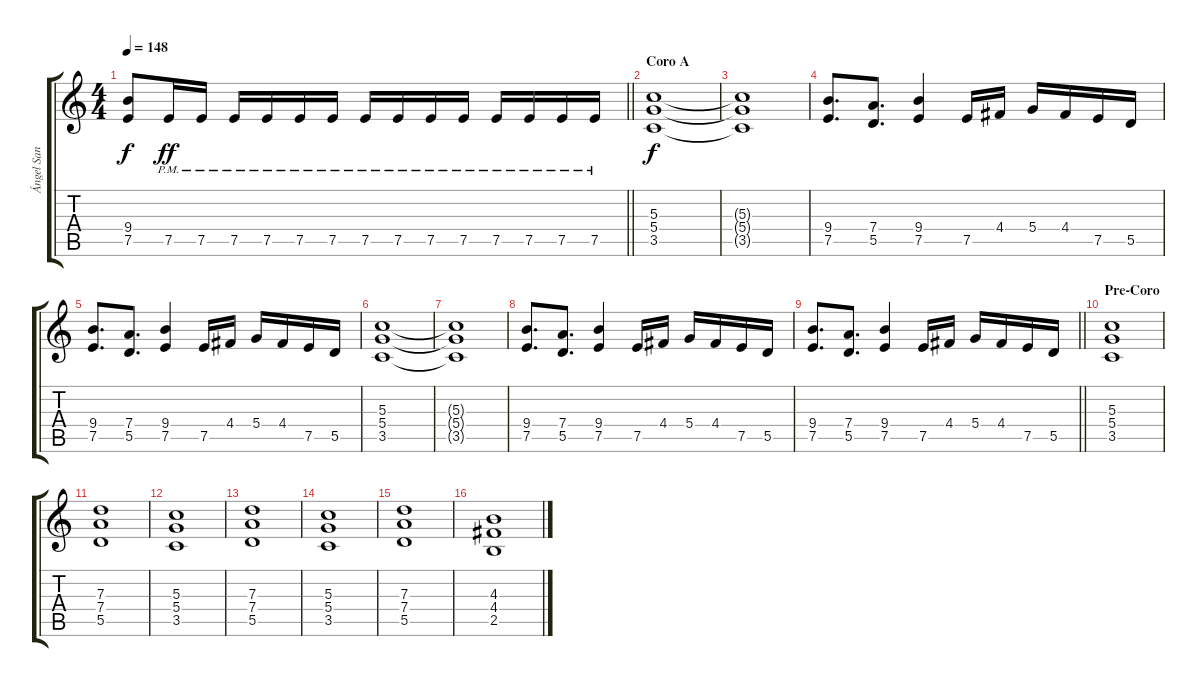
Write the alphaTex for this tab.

\track ("Ángel San Juan" "Ángel San ") {instrument overdrivenguitar}
\staff {score tabs}
\tuning (E4 B3 G3 D3 A2 E2) {hide}
\ts (4 4)
\tempo 148
\clef g2
\barLineRight lightlight
\ks c
(9.4 7.5).8{dy f} 7.5{pm}.16{dy ff} 7.5{pm}.16 7.5{pm}.16 7.5{pm}.16 7.5{pm}.16 7.5{pm}.16 7.5{pm}.16 7.5{pm}.16 7.5{pm}.16 7.5{pm}.16 7.5{pm}.16 7.5{pm}.16 7.5{pm}.16 7.5{pm}.16 |
\section ("" "Coro A")
(5.3 5.4 3.5).1{dy f} |
(5.3{t} 5.4{t} 3.5{t}).1 |
(9.4 7.5).8{d} (7.4 5.5).8{d} (9.4 7.5).4 7.5.16 4.4.16 5.4.16 4.4.16 7.5.16 5.5.16 |
(9.4 7.5).8{d} (7.4 5.5).8{d} (9.4 7.5).4 7.5.16 4.4.16 5.4.16 4.4.16 7.5.16 5.5.16 |
(5.3 5.4 3.5).1 |
(5.3{t} 5.4{t} 3.5{t}).1 |
(9.4 7.5).8{d} (7.4 5.5).8{d} (9.4 7.5).4 7.5.16 4.4.16 5.4.16 4.4.16 7.5.16 5.5.16 |
\barLineRight lightlight
(9.4 7.5).8{d} (7.4 5.5).8{d} (9.4 7.5).4 7.5.16 4.4.16 5.4.16 4.4.16 7.5.16 5.5.16 |
\section ("" "Pre-Coro")
(5.3 5.4 3.5).1 |
(7.3 7.4 5.5).1 |
(5.3 5.4 3.5).1 |
(7.3 7.4 5.5).1 |
(5.3 5.4 3.5).1 |
(7.3 7.4 5.5).1 |
(4.3 4.4 2.5).1
